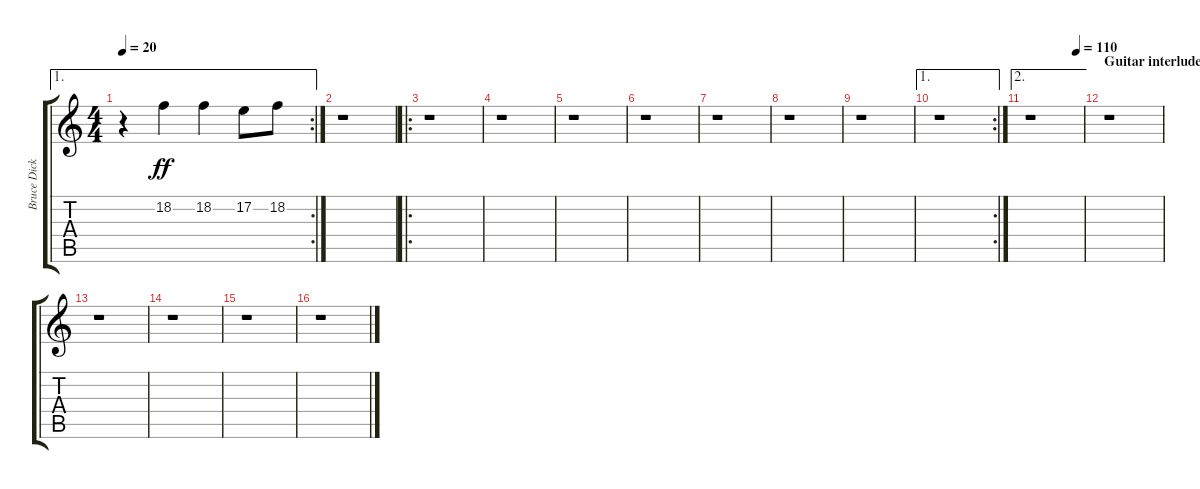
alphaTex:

\track ("Bruce Dickinson" "Bruce Dick") {instrument violin}
\staff {score tabs}
\tuning (E4 B3 G3 D3 A2 E2) {hide}
\ae 1
\rc 2
\ts (4 4)
\tempo 20
\clef g2
\ks c
r.4{dy ff} 18.2.4 18.2.4 17.2.8 18.2.8 |
r.1 |
\ro
r.1 |
r.1 |
r.1 |
r.1 |
r.1 |
r.1 |
r.1 |
\ae 1
\rc 2
r.1 |
\ae 2
\tempo (110 0.875)
r.1 |
\section ("" "Guitar interlude I")
r.1 |
r.1 |
r.1 |
r.1 |
r.1
